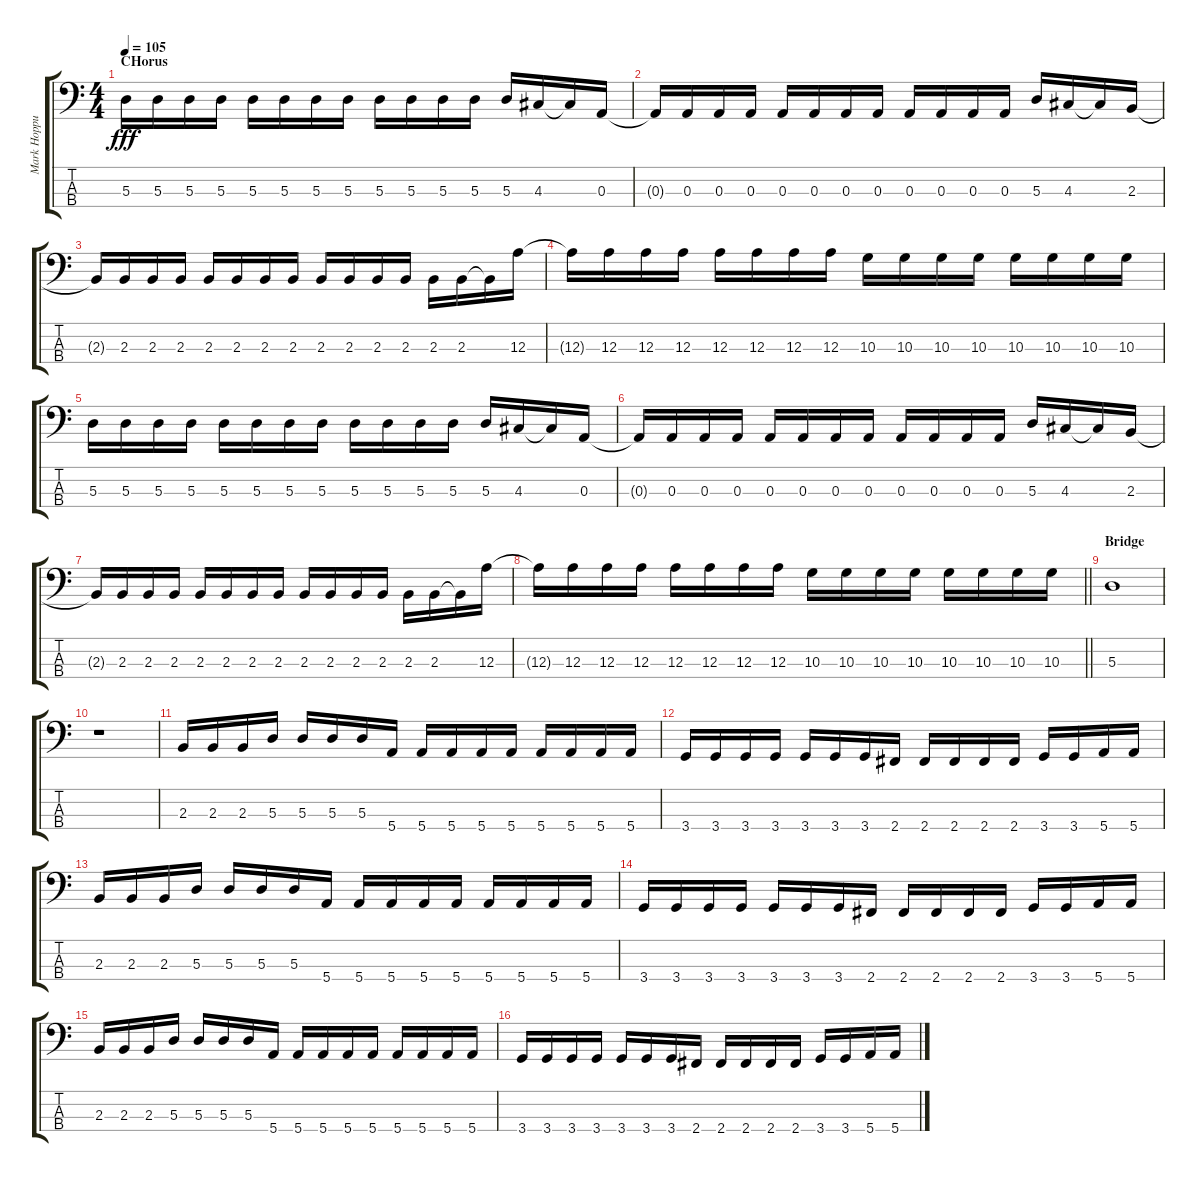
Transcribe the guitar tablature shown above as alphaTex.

\track ("Mark Hoppus" "Mark Hoppu") {instrument electricbassfinger}
\staff {score tabs}
\tuning (G2 D2 A1 E1) {hide}
\ts (4 4)
\section ("" "CHorus")
\tempo 105
\clef f4
\ks c
5.3{t}.16{dy fff} 5.3.16 5.3.16 5.3.16 5.3.16 5.3.16 5.3.16 5.3.16 5.3.16 5.3.16 5.3.16 5.3.16 5.3.16 4.3.16 4.3{t}.16 0.3.16 |
0.3{t}.16 0.3.16 0.3.16 0.3.16 0.3.16 0.3.16 0.3.16 0.3.16 0.3.16 0.3.16 0.3.16 0.3.16 5.3.16 4.3.16 4.3{t}.16 2.3.16 |
2.3{t}.16 2.3.16 2.3.16 2.3.16 2.3.16 2.3.16 2.3.16 2.3.16 2.3.16 2.3.16 2.3.16 2.3.16 2.3.16 2.3.16 2.3{t}.16 12.3.16 |
12.3{t}.16 12.3.16 12.3.16 12.3.16 12.3.16 12.3.16 12.3.16 12.3.16 10.3.16 10.3.16 10.3.16 10.3.16 10.3.16 10.3.16 10.3.16 10.3.16 |
5.3.16 5.3.16 5.3.16 5.3.16 5.3.16 5.3.16 5.3.16 5.3.16 5.3.16 5.3.16 5.3.16 5.3.16 5.3.16 4.3.16 4.3{t}.16 0.3.16 |
0.3{t}.16 0.3.16 0.3.16 0.3.16 0.3.16 0.3.16 0.3.16 0.3.16 0.3.16 0.3.16 0.3.16 0.3.16 5.3.16 4.3.16 4.3{t}.16 2.3.16 |
2.3{t}.16 2.3.16 2.3.16 2.3.16 2.3.16 2.3.16 2.3.16 2.3.16 2.3.16 2.3.16 2.3.16 2.3.16 2.3.16 2.3.16 2.3{t}.16 12.3.16 |
\barLineRight lightlight
12.3{t}.16 12.3.16 12.3.16 12.3.16 12.3.16 12.3.16 12.3.16 12.3.16 10.3.16 10.3.16 10.3.16 10.3.16 10.3.16 10.3.16 10.3.16 10.3.16 |
\section ("" "Bridge")
5.3.1{volume 4} |
r.1{volume 4} |
2.3.16{volume 16} 2.3.16 2.3.16 5.3.16 5.3.16 5.3.16 5.3.16 5.4.16 5.4.16 5.4.16 5.4.16 5.4.16 5.4.16 5.4.16 5.4.16{volume 0} 5.4.16 |
3.4.16 3.4.16 3.4.16 3.4.16 3.4.16 3.4.16 3.4.16 2.4.16 2.4.16 2.4.16 2.4.16 2.4.16 3.4.16 3.4.16 5.4.16 5.4.16 |
2.3.16{volume 16} 2.3.16 2.3.16 5.3.16 5.3.16 5.3.16 5.3.16 5.4.16 5.4.16 5.4.16 5.4.16 5.4.16 5.4.16 5.4.16 5.4.16 5.4.16 |
3.4.16 3.4.16 3.4.16 3.4.16 3.4.16 3.4.16 3.4.16 2.4.16 2.4.16 2.4.16 2.4.16 2.4.16 3.4.16 3.4.16 5.4.16 5.4.16 |
2.3.16 2.3.16 2.3.16 5.3.16 5.3.16 5.3.16 5.3.16 5.4.16 5.4.16 5.4.16 5.4.16 5.4.16 5.4.16 5.4.16 5.4.16 5.4.16 |
3.4.16 3.4.16 3.4.16 3.4.16 3.4.16 3.4.16 3.4.16 2.4.16 2.4.16 2.4.16 2.4.16 2.4.16 3.4.16 3.4.16 5.4.16 5.4.16
